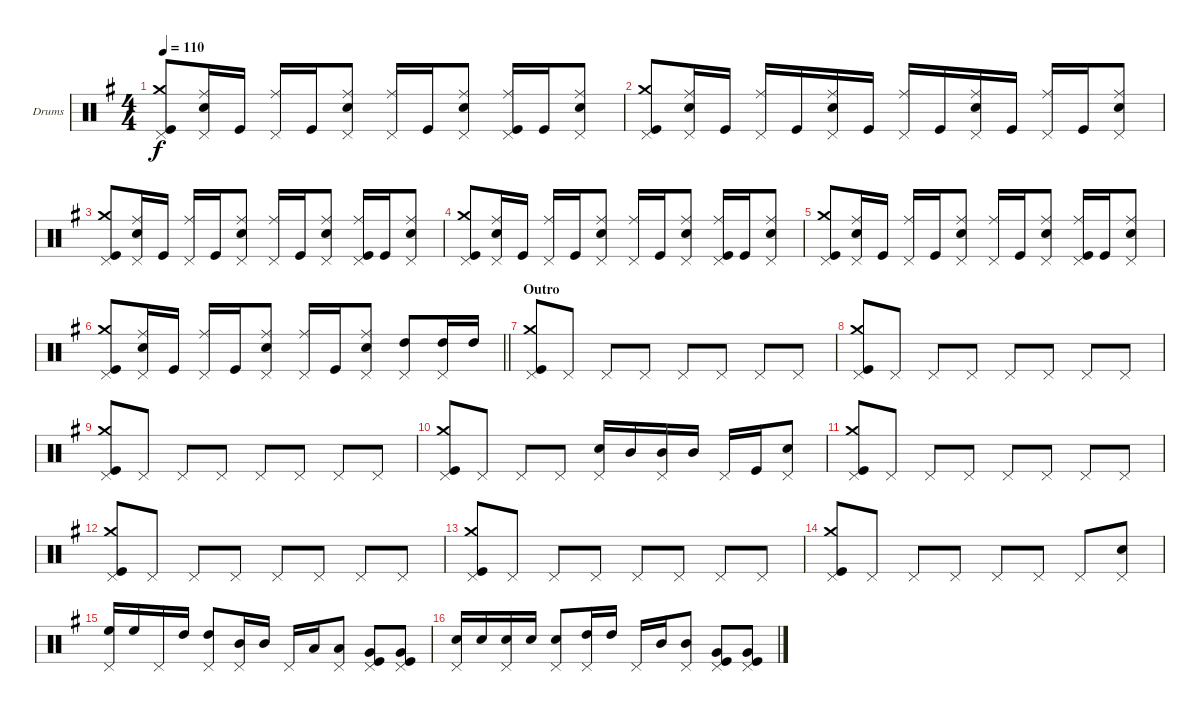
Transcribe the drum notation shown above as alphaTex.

\bracketExtendMode groupsimilarinstruments
\firstSystemTrackNameOrientation horizontal
\otherSystemsTrackNameOrientation horizontal
\track ("Барабаны" "Drums") {instrument percussion}
\staff {score}
\articulation defaults
\ts (4 4)
\tempo 110
\clef neutral
\ks eminor
("Kick (hit)" "Crash medium (hit)" "Pedal Hi-Hat (hit)").8{dy f} ("Snare (hit) 2" "Ride (middle)" "Pedal Hi-Hat (hit)").16 "Kick (hit)".16 ("Ride (middle)" "Pedal Hi-Hat (hit)").16 "Kick (hit)".16 ("Snare (hit) 2" "Ride (middle)" "Pedal Hi-Hat (hit)").8 ("Ride (middle)" "Pedal Hi-Hat (hit)").16 "Kick (hit)".16 ("Snare (hit) 2" "Ride (middle)" "Pedal Hi-Hat (hit)").8 ("Kick (hit)" "Ride (middle)" "Pedal Hi-Hat (hit)").16 "Kick (hit)".16 ("Snare (hit) 2" "Ride (middle)" "Pedal Hi-Hat (hit)").8 |
("Kick (hit)" "Crash medium (hit)" "Pedal Hi-Hat (hit)").8 ("Snare (hit) 2" "Ride (middle)" "Pedal Hi-Hat (hit)").16 "Kick (hit)".16 ("Ride (middle)" "Pedal Hi-Hat (hit)").16 "Kick (hit)".16 ("Snare (hit) 2" "Ride (middle)" "Pedal Hi-Hat (hit)").16 "Kick (hit)".16 ("Ride (middle)" "Pedal Hi-Hat (hit)").16 "Kick (hit)".16 ("Snare (hit) 2" "Ride (middle)" "Pedal Hi-Hat (hit)").16 "Kick (hit)".16 ("Pedal Hi-Hat (hit)" "Ride (middle)").16 "Kick (hit)".16 ("Snare (hit) 2" "Ride (middle)" "Pedal Hi-Hat (hit)").8 |
("Kick (hit)" "Crash medium (hit)" "Pedal Hi-Hat (hit)").8 ("Snare (hit) 2" "Ride (middle)" "Pedal Hi-Hat (hit)").16 "Kick (hit)".16 ("Ride (middle)" "Pedal Hi-Hat (hit)").16 "Kick (hit)".16 ("Snare (hit) 2" "Ride (middle)" "Pedal Hi-Hat (hit)").8 ("Ride (middle)" "Pedal Hi-Hat (hit)").16 "Kick (hit)".16 ("Snare (hit) 2" "Ride (middle)" "Pedal Hi-Hat (hit)").8 ("Kick (hit)" "Ride (middle)" "Pedal Hi-Hat (hit)").16 "Kick (hit)".16 ("Snare (hit) 2" "Ride (middle)" "Pedal Hi-Hat (hit)").8 |
("Kick (hit)" "Crash medium (hit)" "Pedal Hi-Hat (hit)").8 ("Snare (hit) 2" "Ride (middle)" "Pedal Hi-Hat (hit)").16 "Kick (hit)".16 ("Ride (middle)" "Pedal Hi-Hat (hit)").16 "Kick (hit)".16 ("Snare (hit) 2" "Ride (middle)" "Pedal Hi-Hat (hit)").8 ("Ride (middle)" "Pedal Hi-Hat (hit)").16 "Kick (hit)".16 ("Snare (hit) 2" "Ride (middle)" "Pedal Hi-Hat (hit)").8 ("Kick (hit)" "Ride (middle)" "Pedal Hi-Hat (hit)").16 "Kick (hit)".16 ("Snare (hit) 2" "Ride (middle)" "Pedal Hi-Hat (hit)").8 |
("Kick (hit)" "Crash medium (hit)" "Pedal Hi-Hat (hit)").8 ("Snare (hit) 2" "Ride (middle)" "Pedal Hi-Hat (hit)").16 "Kick (hit)".16 ("Ride (middle)" "Pedal Hi-Hat (hit)").16 "Kick (hit)".16 ("Snare (hit) 2" "Ride (middle)" "Pedal Hi-Hat (hit)").8 ("Ride (middle)" "Pedal Hi-Hat (hit)").16 "Kick (hit)".16 ("Snare (hit) 2" "Ride (middle)" "Pedal Hi-Hat (hit)").8 ("Kick (hit)" "Ride (middle)" "Pedal Hi-Hat (hit)").16 "Kick (hit)".16 ("Snare (hit) 2" "Ride (middle)" "Pedal Hi-Hat (hit)").8 |
\barLineRight lightlight
("Kick (hit)" "Crash medium (hit)" "Pedal Hi-Hat (hit)").8 ("Snare (hit) 2" "Ride (middle)" "Pedal Hi-Hat (hit)").16 "Kick (hit)".16 ("Ride (middle)" "Pedal Hi-Hat (hit)").16 "Kick (hit)".16 ("Snare (hit) 2" "Ride (middle)" "Pedal Hi-Hat (hit)").8 ("Ride (middle)" "Pedal Hi-Hat (hit)").16 "Kick (hit)".16 ("Snare (hit) 2" "Ride (middle)" "Pedal Hi-Hat (hit)").8 ("High Tom (hit)" "Pedal Hi-Hat (hit)").8 ("High Tom (hit)" "Pedal Hi-Hat (hit)").16 "High Tom (hit)".16 |
\section ("" "Outro")
("Kick (hit)" "Crash medium (hit)" "Pedal Hi-Hat (hit)").8 "Pedal Hi-Hat (hit)".8 "Pedal Hi-Hat (hit)".8 "Pedal Hi-Hat (hit)".8 "Pedal Hi-Hat (hit)".8 "Pedal Hi-Hat (hit)".8 "Pedal Hi-Hat (hit)".8 "Pedal Hi-Hat (hit)".8 |
("Kick (hit)" "Crash medium (hit)" "Pedal Hi-Hat (hit)").8 "Pedal Hi-Hat (hit)".8 "Pedal Hi-Hat (hit)".8 "Pedal Hi-Hat (hit)".8 "Pedal Hi-Hat (hit)".8 "Pedal Hi-Hat (hit)".8 "Pedal Hi-Hat (hit)".8 "Pedal Hi-Hat (hit)".8 |
("Kick (hit)" "Crash medium (hit)" "Pedal Hi-Hat (hit)").8 "Pedal Hi-Hat (hit)".8 "Pedal Hi-Hat (hit)".8 "Pedal Hi-Hat (hit)".8 "Pedal Hi-Hat (hit)".8 "Pedal Hi-Hat (hit)".8 "Pedal Hi-Hat (hit)".8 "Pedal Hi-Hat (hit)".8 |
("Kick (hit)" "Crash medium (hit)" "Pedal Hi-Hat (hit)").8 "Pedal Hi-Hat (hit)".8 "Pedal Hi-Hat (hit)".8 "Pedal Hi-Hat (hit)".8 ("Pedal Hi-Hat (hit)" "Snare (hit) 2").16 "Mid Tom (hit)".16 ("Pedal Hi-Hat (hit)" "Mid Tom (hit)").16 "Mid Tom (hit)".16 "Pedal Hi-Hat (hit)".16 "Kick (hit)".16 ("Pedal Hi-Hat (hit)" "Snare (hit) 2").8 |
("Kick (hit)" "Crash medium (hit)" "Pedal Hi-Hat (hit)").8 "Pedal Hi-Hat (hit)".8 "Pedal Hi-Hat (hit)".8 "Pedal Hi-Hat (hit)".8 "Pedal Hi-Hat (hit)".8 "Pedal Hi-Hat (hit)".8 "Pedal Hi-Hat (hit)".8 "Pedal Hi-Hat (hit)".8 |
("Kick (hit)" "Crash medium (hit)" "Pedal Hi-Hat (hit)").8 "Pedal Hi-Hat (hit)".8 "Pedal Hi-Hat (hit)".8 "Pedal Hi-Hat (hit)".8 "Pedal Hi-Hat (hit)".8 "Pedal Hi-Hat (hit)".8 "Pedal Hi-Hat (hit)".8 "Pedal Hi-Hat (hit)".8 |
("Kick (hit)" "Crash medium (hit)" "Pedal Hi-Hat (hit)").8 "Pedal Hi-Hat (hit)".8 "Pedal Hi-Hat (hit)".8 "Pedal Hi-Hat (hit)".8 "Pedal Hi-Hat (hit)".8 "Pedal Hi-Hat (hit)".8 "Pedal Hi-Hat (hit)".8 "Pedal Hi-Hat (hit)".8 |
("Kick (hit)" "Crash medium (hit)" "Pedal Hi-Hat (hit)").8 "Pedal Hi-Hat (hit)".8 "Pedal Hi-Hat (hit)".8 "Pedal Hi-Hat (hit)".8 "Pedal Hi-Hat (hit)".8 "Pedal Hi-Hat (hit)".8 "Pedal Hi-Hat (hit)".8 ("Pedal Hi-Hat (hit)" "Snare (hit) 2").8 |
("High Floor Tom (hit)" "Pedal Hi-Hat (hit)").16 "High Floor Tom (hit)".16 "Pedal Hi-Hat (hit)".16 "High Tom (hit)".16 ("High Tom (hit)" "Pedal Hi-Hat (hit)").8 ("Mid Tom (hit)" "Pedal Hi-Hat (hit)").16 "Mid Tom (hit)".16 "Pedal Hi-Hat (hit)".16 "Low Tom (hit)".16 ("Low Tom (hit)" "Pedal Hi-Hat (hit)").8 ("Very Low Tom (hit)" "Kick (hit)" "Pedal Hi-Hat (hit)").8 ("Very Low Tom (hit)" "Kick (hit)" "Pedal Hi-Hat (hit)").8 |
("Snare (hit) 2" "Pedal Hi-Hat (hit)").16 "Snare (hit) 2".16 ("Snare (hit) 2" "Pedal Hi-Hat (hit)").16 "Snare (hit) 2".16 ("Snare (hit) 2" "Pedal Hi-Hat (hit)").8 ("High Tom (hit)" "Pedal Hi-Hat (hit)").16 "High Tom (hit)".16 "Pedal Hi-Hat (hit)".16 "Mid Tom (hit)".16 ("Mid Tom (hit)" "Pedal Hi-Hat (hit)").8 ("Very Low Tom (hit)" "Kick (hit)" "Pedal Hi-Hat (hit)").8 ("Very Low Tom (hit)" "Kick (hit)" "Pedal Hi-Hat (hit)").8
